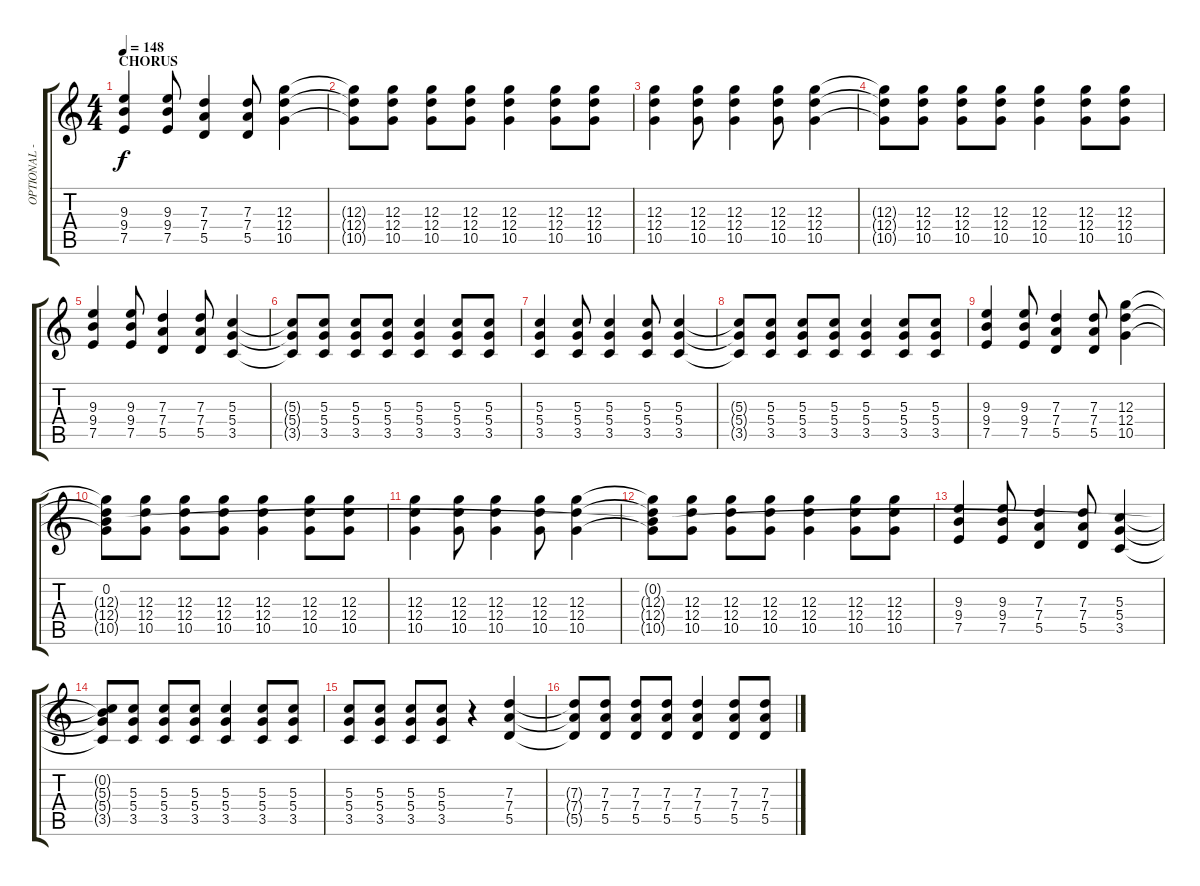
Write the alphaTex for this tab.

\track ("OPTIONAL - Rythym Guitar 2" "OPTIONAL -") {instrument acousticguitarnylon}
\staff {score tabs}
\tuning (E4 B3 G3 D3 A2 E2) {hide}
\ts (4 4)
\section ("" "CHORUS")
\tempo 148
\clef g2
\ks c
(9.3 9.4 7.5).4{dy f} (9.3 9.4 7.5).8 (7.3 7.4 5.5).4 (7.3 7.4 5.5).8 (12.3 12.4 10.5).4 |
(12.3{t} 12.4{t} 10.5{t}).8 (12.3 12.4 10.5).8 (12.3 12.4 10.5).8 (12.3 12.4 10.5).8 (12.3 12.4 10.5).4 (12.3 12.4 10.5).8 (12.3 12.4 10.5).8 |
(12.3 12.4 10.5).4 (12.3 12.4 10.5).8 (12.3 12.4 10.5).4 (12.3 12.4 10.5).8 (12.3 12.4 10.5).4 |
(12.3{t} 12.4{t} 10.5{t}).8 (12.3 12.4 10.5).8 (12.3 12.4 10.5).8 (12.3 12.4 10.5).8 (12.3 12.4 10.5).4 (12.3 12.4 10.5).8 (12.3 12.4 10.5).8 |
(9.3 9.4 7.5).4 (9.3 9.4 7.5).8 (7.3 7.4 5.5).4 (7.3 7.4 5.5).8 (5.3 5.4 3.5).4 |
(5.3{t} 5.4{t} 3.5{t}).8 (5.3 5.4 3.5).8 (5.3 5.4 3.5).8 (5.3 5.4 3.5).8 (5.3 5.4 3.5).4 (5.3 5.4 3.5).8 (5.3 5.4 3.5).8 |
(5.3 5.4 3.5).4 (5.3 5.4 3.5).8 (5.3 5.4 3.5).4 (5.3 5.4 3.5).8 (5.3 5.4 3.5).4 |
(5.3{t} 5.4{t} 3.5{t}).8 (5.3 5.4 3.5).8 (5.3 5.4 3.5).8 (5.3 5.4 3.5).8 (5.3 5.4 3.5).4 (5.3 5.4 3.5).8 (5.3 5.4 3.5).8 |
(9.3 9.4 7.5).4 (9.3 9.4 7.5).8 (7.3 7.4 5.5).4 (7.3 7.4 5.5).8 (12.3 12.4 10.5).4 |
(0.2 12.3{t} 12.4{t} 10.5{t}).8 (12.3 12.4 10.5).8 (12.3 12.4 10.5).8 (12.3 12.4 10.5).8 (12.3 12.4 10.5).4 (12.3 12.4 10.5).8 (12.3 12.4 10.5).8 |
(12.3 12.4 10.5).4 (12.3 12.4 10.5).8 (12.3 12.4 10.5).4 (12.3 12.4 10.5).8 (12.3 12.4 10.5).4 |
(0.2{t} 12.3{t} 12.4{t} 10.5{t}).8 (12.3 12.4 10.5).8 (12.3 12.4 10.5).8 (12.3 12.4 10.5).8 (12.3 12.4 10.5).4 (12.3 12.4 10.5).8 (12.3 12.4 10.5).8 |
(9.3 9.4 7.5).4 (9.3 9.4 7.5).8 (7.3 7.4 5.5).4 (7.3 7.4 5.5).8 (5.3 5.4 3.5).4 |
(0.2{t} 5.3{t} 5.4{t} 3.5{t}).8 (5.3 5.4 3.5).8 (5.3 5.4 3.5).8 (5.3 5.4 3.5).8 (5.3 5.4 3.5).4 (5.3 5.4 3.5).8 (5.3 5.4 3.5).8 |
(5.3 5.4 3.5).8 (5.3 5.4 3.5).8 (5.3 5.4 3.5).8 (5.3 5.4 3.5).8 r.4 (7.3 7.4 5.5).4 |
(7.3{t} 7.4{t} 5.5{t}).8 (7.3 7.4 5.5).8 (7.3 7.4 5.5).8 (7.3 7.4 5.5).8 (7.3 7.4 5.5).4 (7.3 7.4 5.5).8 (7.3 7.4 5.5).8
